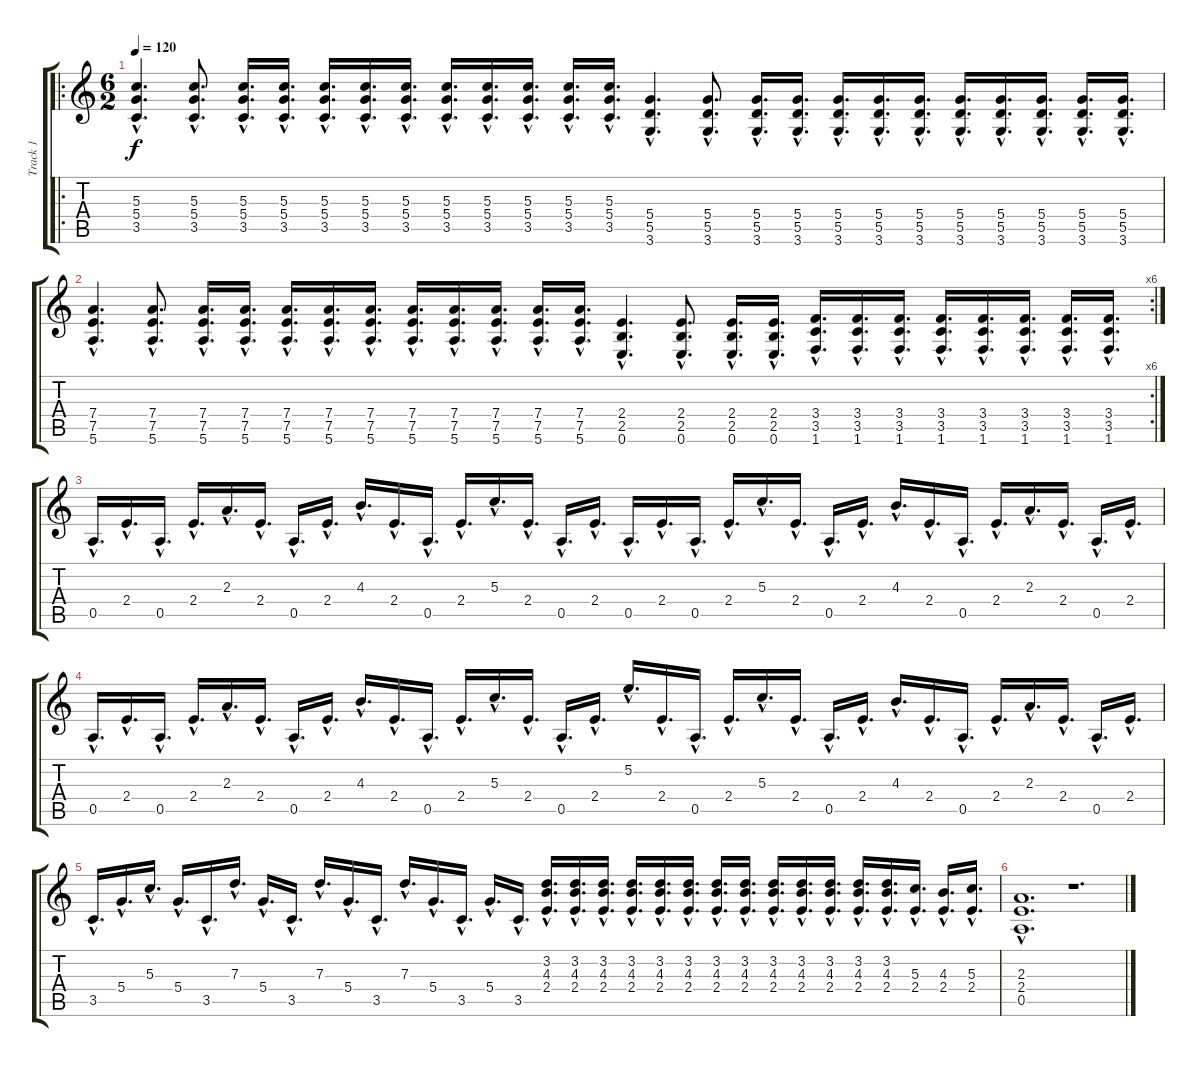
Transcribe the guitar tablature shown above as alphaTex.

\track ("Track 1" "Track 1") {instrument overdrivenguitar}
\staff {score tabs}
\tuning (E4 B3 G3 D3 A2 E2) {hide}
\ro
\ts (6 2)
\tempo 120
\clef g2
\ks c
(5.3{hac} 5.4{hac} 3.5{hac}).4{d dy f instrument overdrivenguitar} (5.3{hac} 5.4{hac} 3.5{hac}).8{d} (5.3{hac} 5.4{hac} 3.5{hac}).16{d} (5.3{hac} 5.4{hac} 3.5{hac}).16{d} (5.3{hac} 5.4{hac} 3.5{hac}).16{d} (5.3{hac} 5.4{hac} 3.5{hac}).16{d} (5.3{hac} 5.4{hac} 3.5{hac}).16{d} (5.3{hac} 5.4{hac} 3.5{hac}).16{d} (5.3{hac} 5.4{hac} 3.5{hac}).16{d} (5.3{hac} 5.4{hac} 3.5{hac}).16{d} (5.3{hac} 5.4{hac} 3.5{hac}).16{d} (5.3{hac} 5.4{hac} 3.5{hac}).16{d} (5.4{hac} 5.5{hac} 3.6{hac}).4{d} (5.4{hac} 5.5{hac} 3.6{hac}).8{d} (5.4{hac} 5.5{hac} 3.6{hac}).16{d} (5.4{hac} 5.5{hac} 3.6{hac}).16{d} (5.4{hac} 5.5{hac} 3.6{hac}).16{d} (5.4{hac} 5.5{hac} 3.6{hac}).16{d} (5.4{hac} 5.5{hac} 3.6{hac}).16{d} (5.4{hac} 5.5{hac} 3.6{hac}).16{d} (5.4{hac} 5.5{hac} 3.6{hac}).16{d} (5.4{hac} 5.5{hac} 3.6{hac}).16{d} (5.4{hac} 5.5{hac} 3.6{hac}).16{d} (5.4{hac} 5.5{hac} 3.6{hac}).16{d} |
\rc 6
(7.4{hac} 7.5{hac} 5.6{hac}).4{d} (7.4{hac} 7.5{hac} 5.6{hac}).8{d} (7.4{hac} 7.5{hac} 5.6{hac}).16{d} (7.4{hac} 7.5{hac} 5.6{hac}).16{d} (7.4{hac} 7.5{hac} 5.6{hac}).16{d} (7.4{hac} 7.5{hac} 5.6{hac}).16{d} (7.4{hac} 7.5{hac} 5.6{hac}).16{d} (7.4{hac} 7.5{hac} 5.6{hac}).16{d} (7.4{hac} 7.5{hac} 5.6{hac}).16{d} (7.4{hac} 7.5{hac} 5.6{hac}).16{d} (7.4{hac} 7.5{hac} 5.6{hac}).16{d} (7.4{hac} 7.5{hac} 5.6{hac}).16{d} (2.4{hac} 2.5{hac} 0.6{hac}).4{d} (2.4{hac} 2.5{hac} 0.6{hac}).8{d} (2.4{hac} 2.5{hac} 0.6{hac}).16{d} (2.4{hac} 2.5{hac} 0.6{hac}).16{d} (3.4{hac} 3.5{hac} 1.6{hac}).16{d} (3.4{hac} 3.5{hac} 1.6{hac}).16{d} (3.4{hac} 3.5{hac} 1.6{hac}).16{d} (3.4{hac} 3.5{hac} 1.6{hac}).16{d} (3.4{hac} 3.5{hac} 1.6{hac}).16{d} (3.4{hac} 3.5{hac} 1.6{hac}).16{d} (3.4{hac} 3.5{hac} 1.6{hac}).16{d} (3.4{hac} 3.5{hac} 1.6{hac}).16{d} |
0.5{hac}.16{d instrument electricguitarjazz} 2.4{hac}.16{d} 0.5{hac}.16{d} 2.4{hac}.16{d} 2.3{hac}.16{d} 2.4{hac}.16{d} 0.5{hac}.16{d} 2.4{hac}.16{d} 4.3{hac}.16{d} 2.4{hac}.16{d} 0.5{hac}.16{d} 2.4{hac}.16{d} 5.3{hac}.16{d} 2.4{hac}.16{d} 0.5{hac}.16{d} 2.4{hac}.16{d} 0.5{hac}.16{d} 2.4{hac}.16{d} 0.5{hac}.16{d} 2.4{hac}.16{d} 5.3{hac}.16{d} 2.4{hac}.16{d} 0.5{hac}.16{d} 2.4{hac}.16{d} 4.3{hac}.16{d} 2.4{hac}.16{d} 0.5{hac}.16{d} 2.4{hac}.16{d} 2.3{hac}.16{d} 2.4{hac}.16{d} 0.5{hac}.16{d} 2.4{hac}.16{d} |
0.5{hac}.16{d} 2.4{hac}.16{d} 0.5{hac}.16{d} 2.4{hac}.16{d} 2.3{hac}.16{d} 2.4{hac}.16{d} 0.5{hac}.16{d} 2.4{hac}.16{d} 4.3{hac}.16{d} 2.4{hac}.16{d} 0.5{hac}.16{d} 2.4{hac}.16{d} 5.3{hac}.16{d} 2.4{hac}.16{d} 0.5{hac}.16{d} 2.4{hac}.16{d} 5.2{hac}.16{d} 2.4{hac}.16{d} 0.5{hac}.16{d} 2.4{hac}.16{d} 5.3{hac}.16{d} 2.4{hac}.16{d} 0.5{hac}.16{d} 2.4{hac}.16{d} 4.3{hac}.16{d} 2.4{hac}.16{d} 0.5{hac}.16{d} 2.4{hac}.16{d} 2.3{hac}.16{d} 2.4{hac}.16{d} 0.5{hac}.16{d} 2.4{hac}.16{d} |
3.5{hac}.16{d} 5.4{hac}.16{d} 5.3{hac}.16{d} 5.4{hac}.16{d} 3.5{hac}.16{d} 7.3{hac}.16{d} 5.4{hac}.16{d} 3.5{hac}.16{d} 7.3{hac}.16{d} 5.4{hac}.16{d} 3.5{hac}.16{d} 7.3{hac}.16{d} 5.4{hac}.16{d} 3.5{hac}.16{d} 5.4{hac}.16{d} 3.5{hac}.16{d} (3.2{hac} 4.3{hac} 2.4{hac}).16{d} (3.2{hac} 4.3{hac} 2.4{hac}).16{d} (3.2{hac} 4.3{hac} 2.4{hac}).16{d} (3.2{hac} 4.3{hac} 2.4{hac}).16{d} (3.2{hac} 4.3{hac} 2.4{hac}).16{d} (3.2{hac} 4.3{hac} 2.4{hac}).16{d} (3.2{hac} 4.3{hac} 2.4{hac}).16{d} (3.2{hac} 4.3{hac} 2.4{hac}).16{d} (3.2{hac} 4.3{hac} 2.4{hac}).16{d} (3.2{hac} 4.3{hac} 2.4{hac}).16{d} (3.2{hac} 4.3{hac} 2.4{hac}).16{d} (3.2{hac} 4.3{hac} 2.4{hac}).16{d} (3.2{hac} 4.3{hac} 2.4{hac}).16{d} (5.3{hac} 2.4{hac}).16{d} (4.3{hac} 2.4{hac}).16{d} (5.3{hac} 2.4{hac}).16{d} |
(2.3{hac} 2.4{hac} 0.5{hac}).1{d} r.1{d}
